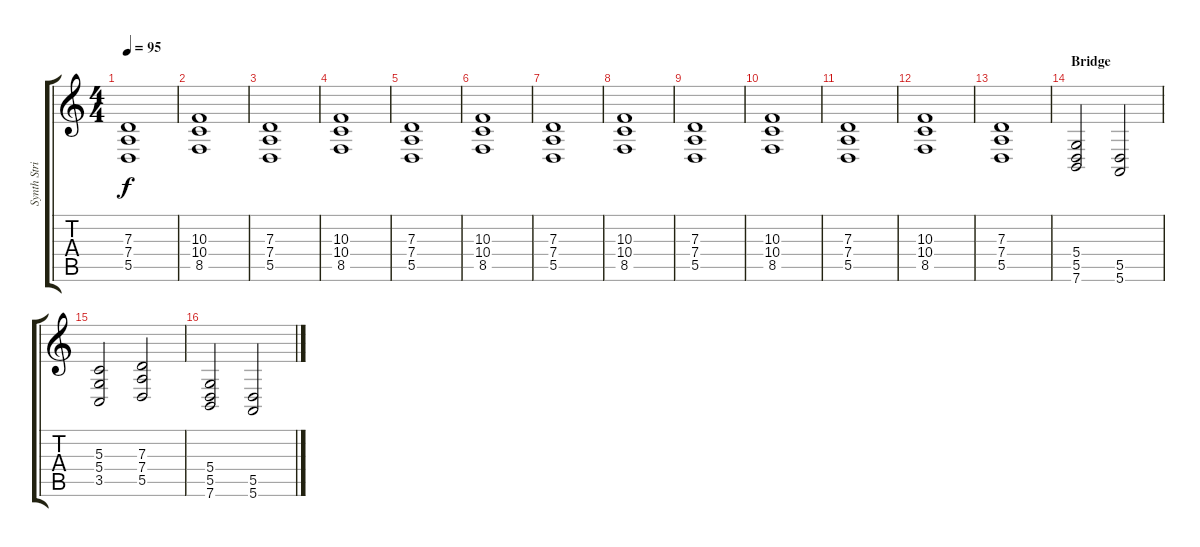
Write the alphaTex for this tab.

\track ("Synth Strings" "Synth Stri") {instrument synthstrings1}
\staff {score tabs}
\tuning (E4 B3 G3 D3 A2 E2) {hide}
\ts (4 4)
\tempo 95
\clef g2
\ks c
(7.3 7.4 5.5).1{dy f} |
(10.3 10.4 8.5).1 |
(7.3 7.4 5.5).1 |
(10.3 10.4 8.5).1 |
(7.3 7.4 5.5).1 |
(10.3 10.4 8.5).1 |
(7.3 7.4 5.5).1 |
(10.3 10.4 8.5).1 |
(7.3 7.4 5.5).1 |
(10.3 10.4 8.5).1 |
(7.3 7.4 5.5).1 |
(10.3 10.4 8.5).1 |
(7.3 7.4 5.5).1 |
\section ("" "Bridge")
(5.4 5.5 7.6).2 (5.5 5.6).2 |
(5.3 5.4 3.5).2 (7.3 7.4 5.5).2 |
(5.4 5.5 7.6).2 (5.5 5.6).2
